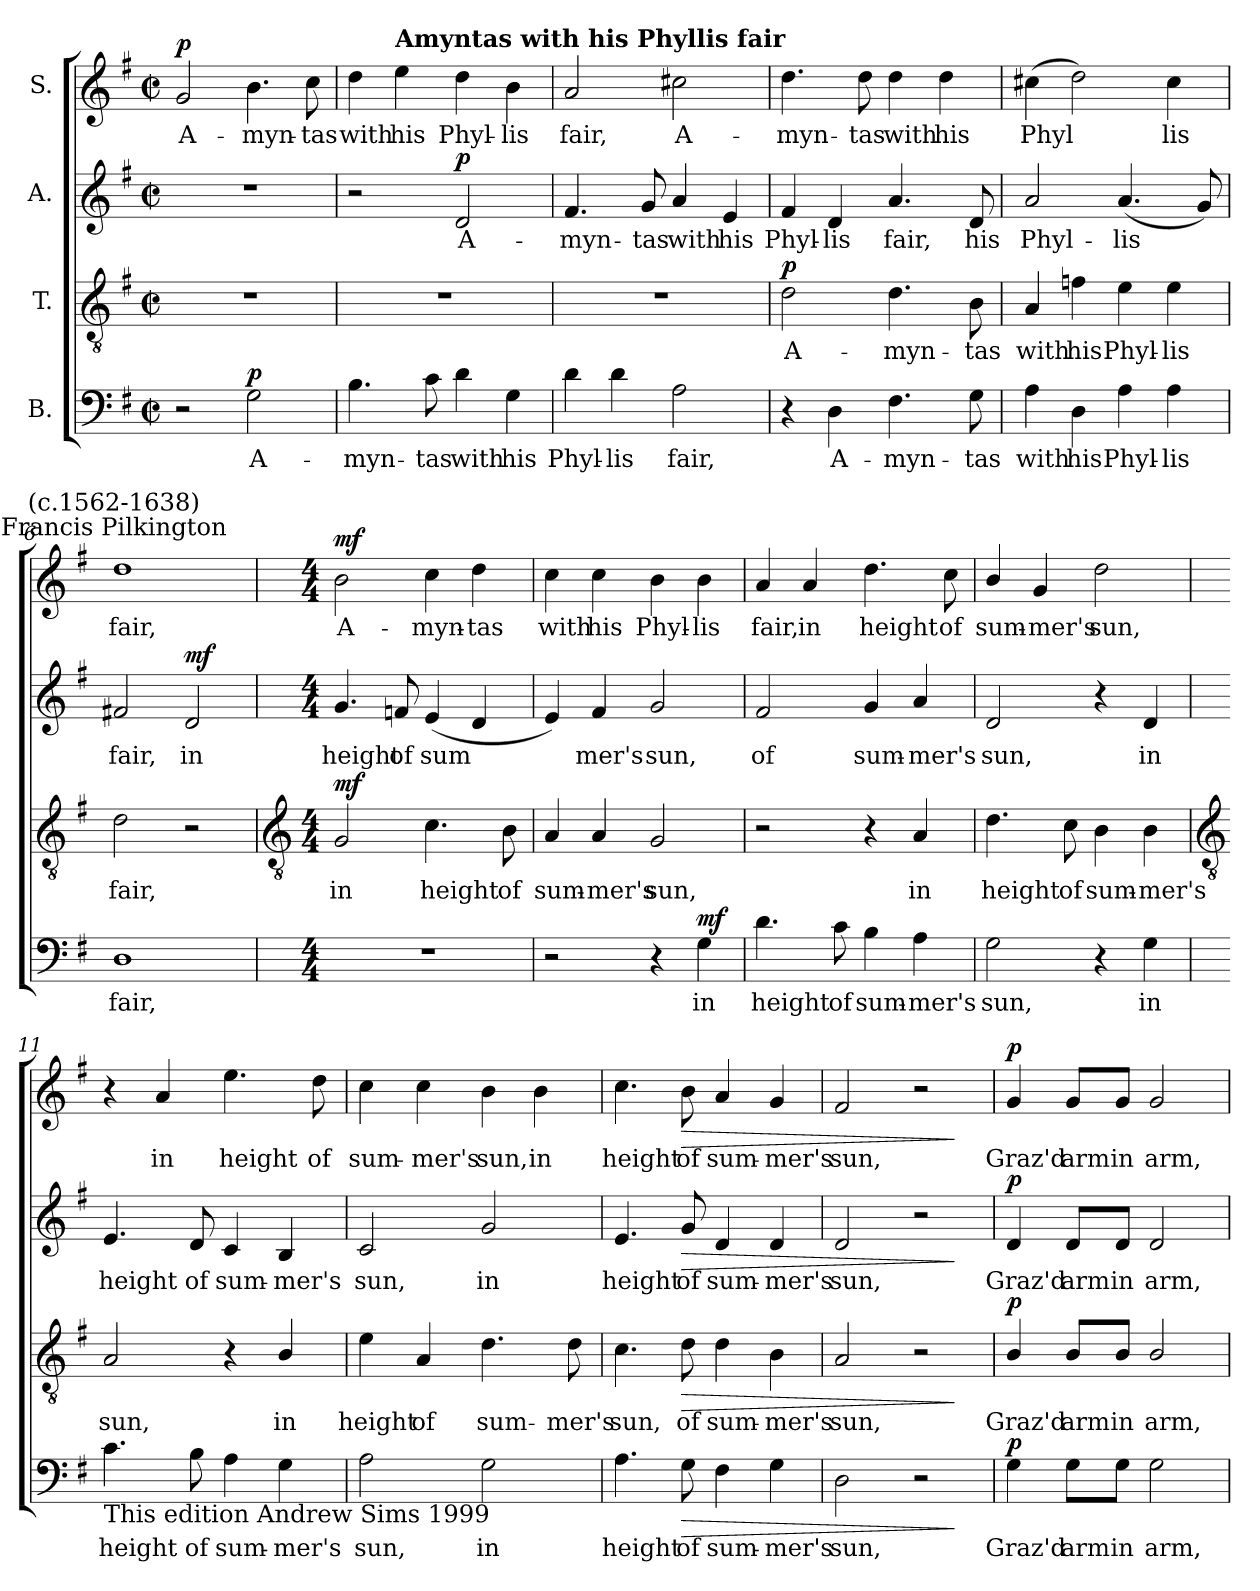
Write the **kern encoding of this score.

**kern	**text	**dynam	**kern	**text	**dynam	**kern	**text	**dynam	**kern	**text	**dynam
*part4	*part4	*part4	*part3	*part3	*part3	*part2	*part2	*part2	*part1	*part1	*part1
*staff4	*staff4	*staff4	*staff3	*staff3	*staff3	*staff2	*staff2	*staff2	*staff1	*staff1	*staff1
*I"B.	*	*	*I"T.	*	*	*I"A.	*	*	*I"S.	*	*
*clefF4	*	*	*clefGv2	*	*	*clefG2	*	*	*clefG2	*	*
*k[f#]	*	*	*k[f#]	*	*	*k[f#]	*	*	*k[f#]	*	*
*G:	*	*	*G:	*	*	*G:	*	*	*G:	*	*
*M2/2	*	*	*M2/2	*	*	*M2/2	*	*	*M2/2	*	*
*met(c|)	*	*	*met(c|)	*	*	*met(c|)	*	*	*met(c|)	*	*
=1	=1	=1	=1	=1	=1	=1	=1	=1	=1	=1	=1
!	!	!	!	!	!	!	!	!	!	!LO:LY:b	!LO:DY:a
2r	.	.	1r	.	.	1r	.	.	2g	A-	p
!	!LO:LY:b	!LO:DY:a	!	!	!	!	!	!	!	!LO:LY:b	!
2G	A-	p	.	.	.	.	.	.	4.b	-myn-	.
!	!	!	!	!	!	!	!	!	!	!LO:LY:b	!
.	.	.	.	.	.	.	.	.	8cc	-tas	.
=2	=2	=2	=2	=2	=2	=2	=2	=2	=2	=2	=2
!	!LO:LY:b	!	!	!	!	!	!	!	!	!LO:LY:b	!
4.B	-myn-	.	1r	.	.	2r	.	.	4dd	with	.
!	!	!	!	!	!	!	!	!	!LO:TX:a:B:t=Amyntas with his Phyllis fair	!	!
!	!	!	!	!	!	!	!	!	!	!LO:LY:b	!
.	.	.	.	.	.	.	.	.	4ee	his	.
!	!LO:LY:b	!	!	!	!	!	!	!	!	!	!
8c	-tas	.	.	.	.	.	.	.	.	.	.
!	!LO:LY:b	!	!	!	!	!	!LO:LY:b	!LO:DY:a	!	!LO:LY:b	!
4d	with	.	.	.	.	2d	A-	p	4dd	Phyl-	.
!	!LO:LY:b	!	!	!	!	!	!	!	!	!LO:LY:b	!
4G	his	.	.	.	.	.	.	.	4b	-lis	.
=3	=3	=3	=3	=3	=3	=3	=3	=3	=3	=3	=3
!	!LO:LY:b	!	!	!	!	!	!LO:LY:b	!	!	!LO:LY:b	!
4d	Phyl-	.	1r	.	.	4.f#	-myn-	.	2a	fair,	.
!	!LO:LY:b	!	!	!	!	!	!	!	!	!	!
4d	-lis	.	.	.	.	.	.	.	.	.	.
!	!	!	!	!	!	!	!LO:LY:b	!	!	!	!
.	.	.	.	.	.	8g	-tas	.	.	.	.
!	!LO:LY:b	!	!	!	!	!	!LO:LY:b	!	!	!LO:LY:b	!
2A	fair,	.	.	.	.	4a	with	.	2cc#X	A-	.
!	!	!	!	!	!	!	!LO:LY:b	!	!	!	!
.	.	.	.	.	.	4e	his	.	.	.	.
=4	=4	=4	=4	=4	=4	=4	=4	=4	=4	=4	=4
!	!	!	!	!LO:LY:b	!LO:DY:a	!	!LO:LY:b	!	!	!LO:LY:b	!
4r	.	.	2d	A-	p	4f#	Phyl-	.	4.dd	-myn-	.
!	!LO:LY:b	!	!	!	!	!	!LO:LY:b	!	!	!	!
4D	A-	.	.	.	.	4d	-lis	.	.	.	.
!	!	!	!	!	!	!	!	!	!	!LO:LY:b	!
.	.	.	.	.	.	.	.	.	8dd	-tas	.
!	!LO:LY:b	!	!	!LO:LY:b	!	!	!LO:LY:b	!	!	!LO:LY:b	!
4.F#	-myn-	.	4.d	-myn-	.	4.a	fair,	.	4dd	with	.
!	!	!	!	!	!	!	!	!	!	!LO:LY:b	!
.	.	.	.	.	.	.	.	.	4dd	his	.
!	!LO:LY:b	!	!	!LO:LY:b	!	!	!LO:LY:b	!	!	!	!
8G	-tas	.	8B	-tas	.	8d	his	.	.	.	.
=5	=5	=5	=5	=5	=5	=5	=5	=5	=5	=5	=5
!	!LO:LY:b	!	!	!LO:LY:b	!	!	!LO:LY:b	!	!	!LO:LY:b	!
4A	with	.	4A	with	.	2a	Phyl-	.	(>4cc#X	Phyl	.
!	!LO:LY:b	!	!	!LO:LY:b	!	!	!	!	!	!	!
4D	his	.	4fn	his	.	.	.	.	2dd)	.	.
!	!LO:LY:b	!	!	!LO:LY:b	!	!	!LO:LY:b	!	!	!	!
4A	Phyl-	.	4e	Phyl-	.	(<4.a	-lis	.	.	.	.
!	!LO:LY:b	!	!	!LO:LY:b	!	!	!	!	!	!LO:LY:b	!
4A	-lis	.	4e	-lis	.	.	.	.	4cc#	lis	.
.	.	.	.	.	.	8g)	.	.	.	.	.
=6	=6	=6	=6	=6	=6	=6	=6	=6	=6	=6	=6
!	!	!	!	!	!	!	!	!	!LO:TX:a:cj:t=Francis Pilkington	!	!
!	!	!	!	!	!	!	!	!	!LO:TX:a:cj:t=(c.1562-1638)	!	!
!	!LO:LY:b	!	!	!LO:LY:b	!	!	!LO:LY:b	!	!	!LO:LY:b	!
1D	fair,	.	2d	fair,	.	2f#X	fair,	.	1dd	fair,	.
!	!	!	!	!	!	!	!LO:LY:b	!LO:DY:b	!	!	!
.	.	.	2r	.	.	2d	in	mf	.	.	.
!!LO:LB:g=z
=7	=7	=7	=7	=7	=7	=7	=7	=7	=7	=7	=7
*	*	*	*clefGv2	*	*	*	*	*	*	*	*
*M4/4	*	*	*M4/4	*	*	*M4/4	*	*	*M4/4	*	*
!	!	!	!	!LO:LY:b	!LO:DY:a	!	!LO:LY:b	!	!	!LO:LY:b	!LO:DY:a
1r	.	.	2G	in	mf	4.g	height	.	2b	A-	mf
!	!	!	!	!	!	!	!LO:LY:b	!	!	!	!
.	.	.	.	.	.	8fn	of	.	.	.	.
!	!	!	!	!LO:LY:b	!	!	!LO:LY:b	!	!	!LO:LY:b	!
.	.	.	4.c	height	.	(<4e	sum	.	4cc	-myn-	.
!	!	!	!	!	!	!	!	!	!	!LO:LY:b	!
.	.	.	.	.	.	4d	.	.	4dd	-tas	.
!	!	!	!	!LO:LY:b	!	!	!	!	!	!	!
.	.	.	8B	of	.	.	.	.	.	.	.
=8	=8	=8	=8	=8	=8	=8	=8	=8	=8	=8	=8
!	!	!	!	!LO:LY:b	!	!	!	!	!	!LO:LY:b	!
2r	.	.	4A	sum-	.	4e)	.	.	4cc	with	.
!	!	!	!	!LO:LY:b	!	!	!LO:LY:b	!	!	!LO:LY:b	!
.	.	.	4A	-mer's	.	4f#	mer's	.	4cc	his	.
!	!	!	!	!LO:LY:b	!	!	!LO:LY:b	!	!	!LO:LY:b	!
4r	.	.	2G	sun,	.	2g	sun,	.	4b	Phyl-	.
!	!LO:LY:b	!LO:DY:a	!	!	!	!	!	!	!	!LO:LY:b	!
4G	in	mf	.	.	.	.	.	.	4b	-lis	.
=9	=9	=9	=9	=9	=9	=9	=9	=9	=9	=9	=9
!	!LO:LY:b	!	!	!	!	!	!LO:LY:b	!	!	!LO:LY:b	!
4.d	height	.	2r	.	.	2f#	of	.	4a	fair,	.
!	!	!	!	!	!	!	!	!	!	!LO:LY:b	!
.	.	.	.	.	.	.	.	.	4a	in	.
!	!LO:LY:b	!	!	!	!	!	!	!	!	!	!
8c	of	.	.	.	.	.	.	.	.	.	.
!	!LO:LY:b	!	!	!	!	!	!LO:LY:b	!	!	!LO:LY:b	!
4B	sum-	.	4r	.	.	4g	sum-	.	4.dd	height	.
!	!LO:LY:b	!	!	!LO:LY:b	!	!	!LO:LY:b	!	!	!	!
4A	-mer's	.	4A	in	.	4a	-mer's	.	.	.	.
!	!	!	!	!	!	!	!	!	!	!LO:LY:b	!
.	.	.	.	.	.	.	.	.	8cc	of	.
=10	=10	=10	=10	=10	=10	=10	=10	=10	=10	=10	=10
!	!LO:LY:b	!	!	!LO:LY:b	!	!	!LO:LY:b	!	!	!LO:LY:b	!
2G	sun,	.	4.d	height	.	2d	sun,	.	4b/	sum-	.
!	!	!	!	!	!	!	!	!	!	!LO:LY:b	!
.	.	.	.	.	.	.	.	.	4g	-mer's	.
!	!	!	!	!LO:LY:b	!	!	!	!	!	!	!
.	.	.	8c	of	.	.	.	.	.	.	.
!	!	!	!	!LO:LY:b	!	!	!	!	!	!LO:LY:b	!
4r	.	.	4B	sum-	.	4r	.	.	2dd	sun,	.
!	!LO:LY:b	!	!	!LO:LY:b	!	!	!LO:LY:b	!	!	!	!
4G	in	.	4B	-mer's	.	4d	in	.	.	.	.
!!LO:LB:g=z
=11	=11	=11	=11	=11	=11	=11	=11	=11	=11	=11	=11
*	*	*	*clefGv2	*	*	*	*	*	*	*	*
!LO:TX:b:t=This edition  Andrew Sims 1999	!	!	!	!	!	!	!	!	!	!	!
!	!LO:LY:b	!	!	!LO:LY:b	!	!	!LO:LY:b	!	!	!	!
4.c	height	.	2A	sun,	.	4.e	height	.	4r	.	.
!	!	!	!	!	!	!	!	!	!	!LO:LY:b	!
.	.	.	.	.	.	.	.	.	4a	in	.
!	!LO:LY:b	!	!	!	!	!	!LO:LY:b	!	!	!	!
8B	of	.	.	.	.	8d	of	.	.	.	.
!	!LO:LY:b	!	!	!	!	!	!LO:LY:b	!	!	!LO:LY:b	!
4A	sum-	.	4r	.	.	4c	sum-	.	4.ee	height	.
!	!LO:LY:b	!	!	!LO:LY:b	!	!	!LO:LY:b	!	!	!	!
4G	-mer's	.	4B/	in	.	4B	-mer's	.	.	.	.
!	!	!	!	!	!	!	!	!	!	!LO:LY:b	!
.	.	.	.	.	.	.	.	.	8dd	of	.
=12	=12	=12	=12	=12	=12	=12	=12	=12	=12	=12	=12
!	!LO:LY:b	!	!	!LO:LY:b	!	!	!LO:LY:b	!	!	!LO:LY:b	!
2A	sun,	.	4e	height	.	2c	sun,	.	4cc	sum-	.
!	!	!	!	!LO:LY:b	!	!	!	!	!	!LO:LY:b	!
.	.	.	4A	of	.	.	.	.	4cc	-mer's	.
!	!LO:LY:b	!	!	!LO:LY:b	!	!	!LO:LY:b	!	!	!LO:LY:b	!
2G	in	.	4.d	sum-	.	2g	in	.	4b	sun,	.
!	!	!	!	!	!	!	!	!	!	!LO:LY:b	!
.	.	.	.	.	.	.	.	.	4b	in	.
!	!	!	!	!LO:LY:b	!	!	!	!	!	!	!
.	.	.	8d	-mer's	.	.	.	.	.	.	.
=13	=13	=13	=13	=13	=13	=13	=13	=13	=13	=13	=13
!	!LO:LY:b	!	!	!LO:LY:b	!	!	!LO:LY:b	!	!	!LO:LY:b	!
4.A	height	.	4.c	sun,	.	4.e	height	.	4.cc	height	.
!	!LO:LY:b	!LO:HP:b	!	!LO:LY:b	!LO:HP:b	!	!LO:LY:b	!LO:HP:b	!	!LO:LY:b	!LO:HP:b
8G	of	>	8d	of	>	8g	of	>	8b	of	>
!	!LO:LY:b	!	!	!LO:LY:b	!	!	!LO:LY:b	!	!	!LO:LY:b	!
4F#	sum-	.	4d	sum-	.	4d	sum-	.	4a	sum-	.
!	!LO:LY:b	!	!	!LO:LY:b	!	!	!LO:LY:b	!	!	!LO:LY:b	!
4G	-mer's	.	4B	-mer's	.	4d	-mer's	.	4g	-mer's	.
=14	=14	=14	=14	=14	=14	=14	=14	=14	=14	=14	=14
!	!LO:LY:b	!	!	!LO:LY:b	!	!	!LO:LY:b	!	!	!LO:LY:b	!
2D	sun,	.	2A	sun,	.	2d	sun,	.	2f#	sun,	.
2r	.	.	2r	.	.	2r	.	.	2r	.	.
.	.	]	.	.	]	.	.	]	.	.	]
=15	=15	=15	=15	=15	=15	=15	=15	=15	=15	=15	=15
!	!LO:LY:b	!LO:DY:a	!	!LO:LY:b	!LO:DY:a	!	!LO:LY:b	!LO:DY:a	!	!LO:LY:b	!LO:DY:a
4G	Graz'd	p	4B/	Graz'd	p	4d	Graz'd	p	4g	Graz'd	p
!	!LO:LY:b	!	!	!LO:LY:b	!	!	!LO:LY:b	!	!	!LO:LY:b	!
8GL	arm	.	8B/L	arm	.	8dL	arm	.	8gL	arm	.
!	!LO:LY:b	!	!	!LO:LY:b	!	!	!LO:LY:b	!	!	!LO:LY:b	!
8GJ	in	.	8B/J	in	.	8dJ	in	.	8gJ	in	.
!	!LO:LY:b	!	!	!LO:LY:b	!	!	!LO:LY:b	!	!	!LO:LY:b	!
2G	arm,	.	2B/	arm,	.	2d	arm,	.	2g	arm,	.
=	=	=	=	=	=	=	=	=	=	=	=
*-	*-	*-	*-	*-	*-	*-	*-	*-	*-	*-	*-
